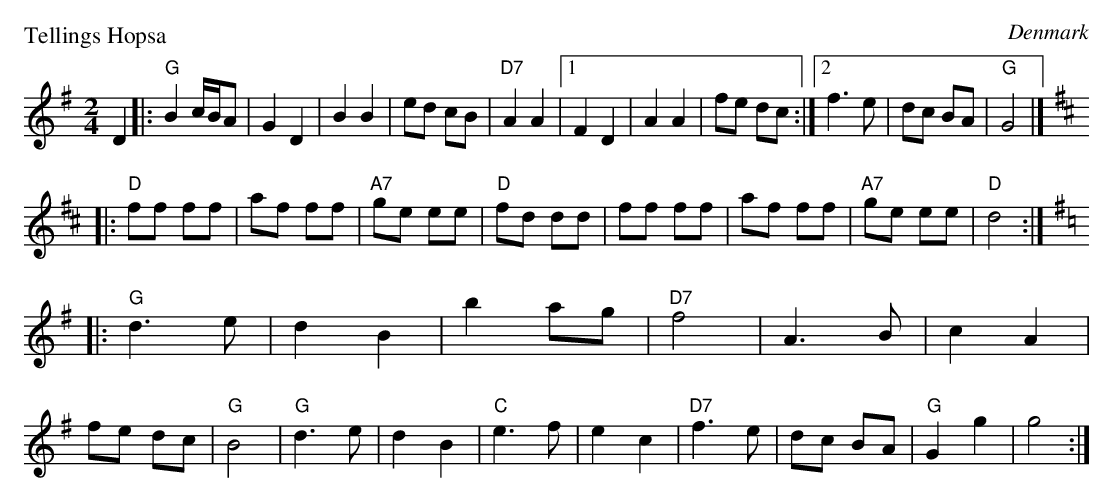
X:1
P: Tellings Hopsa
O: Denmark
M: 2/4
L: 1/8
K: G
D2 \
|: "G"B2 c/B/A | G2 D2 | B2 B2 | ed cB | "D7"A2 A2 |\
[1 F2 D2 | A2 A2 | fe dc :|\
[2 f3 e | dc BA | "G"G4 |]
K: D
|: "D"ff ff | af ff | "A7"ge ee | "D"fd dd | ff ff | af ff | "A7"ge ee | "D"d4 :|
K: G
|: "G"d3 e | d2 B2 | b2 ag | "D7"f4 | A3 B | c2 A2 | fe dc | "G"B4 \
|  "G"d3 e | d2 B2 | "C"e3 f | e2 c2 | "D7"f3 e | dc BA | "G"G2 g2 | g4 :|
